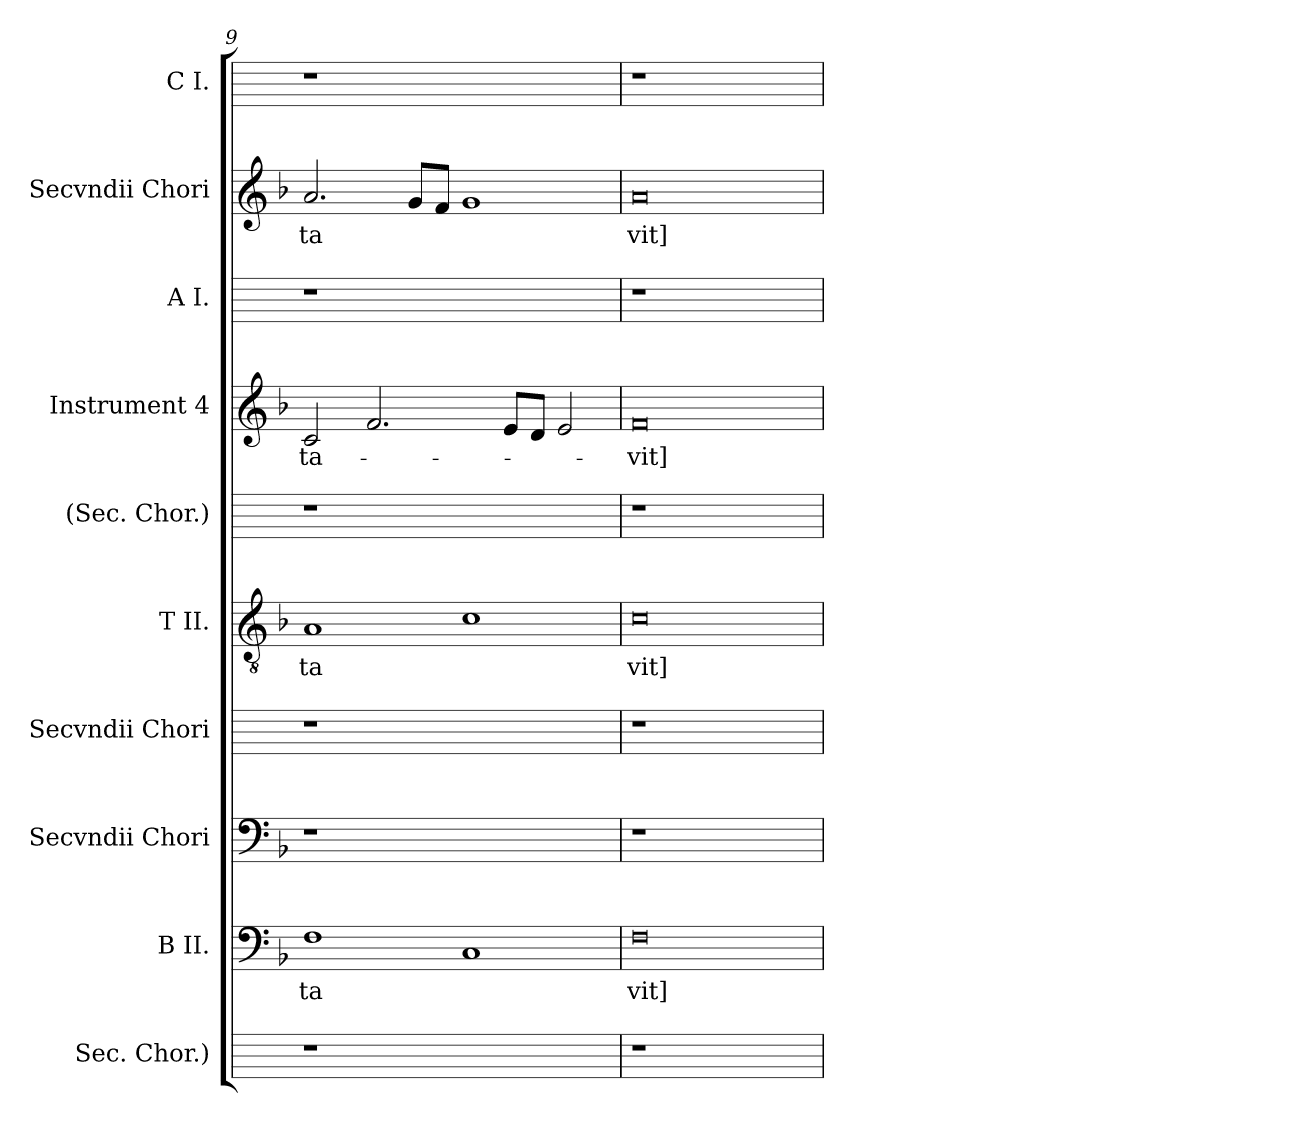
**kern	**kern	**text	**kern	**kern	**kern	**text	**kern	**kern	**text	**kern	**kern	**text	**kern
*part10	*part9	*part9	*part8	*part7	*part6	*part6	*part5	*part4	*part4	*part3	*part2	*part2	*part1
*staff10	*staff9	*staff9	*staff8	*staff7	*staff6	*staff6	*staff5	*staff4	*staff4	*staff3	*staff2	*staff2	*staff1
*I"Sec. Chor.)	*I"B II.	*	*I"Secvndii Chori	*I"Secvndii Chori	*I"T II.	*	*I"(Sec. Chor.)	*I"Instrument 4	*	*I"A I.	*I"Secvndii Chori	*	*I"C I.
*I'Ch	*I'B II.	*	*I'Sec. Chor.	*I'Ch	*I'T II.	*	*I'Ch	*	*	*I'A I.	*I'C II.	*	*I'C I.
*	*clefF4	*	*clefF4	*	*clefGv2	*	*	*clefG2	*	*	*clefG2	*	*
*	*k[b-]	*	*k[b-]	*	*k[b-]	*	*	*k[b-]	*	*	*k[b-]	*	*
*	*F:	*	*F:	*	*F:	*	*	*F:	*	*	*F:	*	*
=9	=9	=9	=9	=9	=9	=9	=9	=9	=9	=9	=9	=9	=9
!	!	!LO:LY:b:cj	!	!	!	!LO:LY:b:cj	!	!	!LO:LY:b:cj	!	!	!LO:LY:b:cj	!
1r	1F	ta	1r	1r	1A	ta	1r	2c/	-ta-	1r	2.a/	ta	1r
.	.	.	.	.	.	.	.	2.f/	.	.	.	.	.
.	.	.	.	.	.	.	.	.	.	.	8g/L	.	.
.	.	.	.	.	.	.	.	.	.	.	8f/J	.	.
1ryy	1C	.	1ryy	1ryy	1c	.	1ryy	.	.	1ryy	1g	.	1ryy
.	.	.	.	.	.	.	.	8e/L	.	.	.	.	.
.	.	.	.	.	.	.	.	8d/J	.	.	.	.	.
.	.	.	.	.	.	.	.	2e/	.	.	.	.	.
=10	=10	=10	=10	=10	=10	=10	=10	=10	=10	=10	=10	=10	=10
!	!	!LO:LY:b:cj	!	!	!	!LO:LY:b:cj	!	!	!LO:LY:b:cj	!	!	!LO:LY:b:cj	!
1r	0F	vit]	1r	1r	0c	vit]	1r	0f	-vit]	1r	0a	vit]	1r
1ryy	.	.	1ryy	1ryy	.	.	1ryy	.	.	1ryy	.	.	1ryy
=	=	=	=	=	=	=	=	=	=	=	=	=	=
*-	*-	*-	*-	*-	*-	*-	*-	*-	*-	*-	*-	*-	*-
